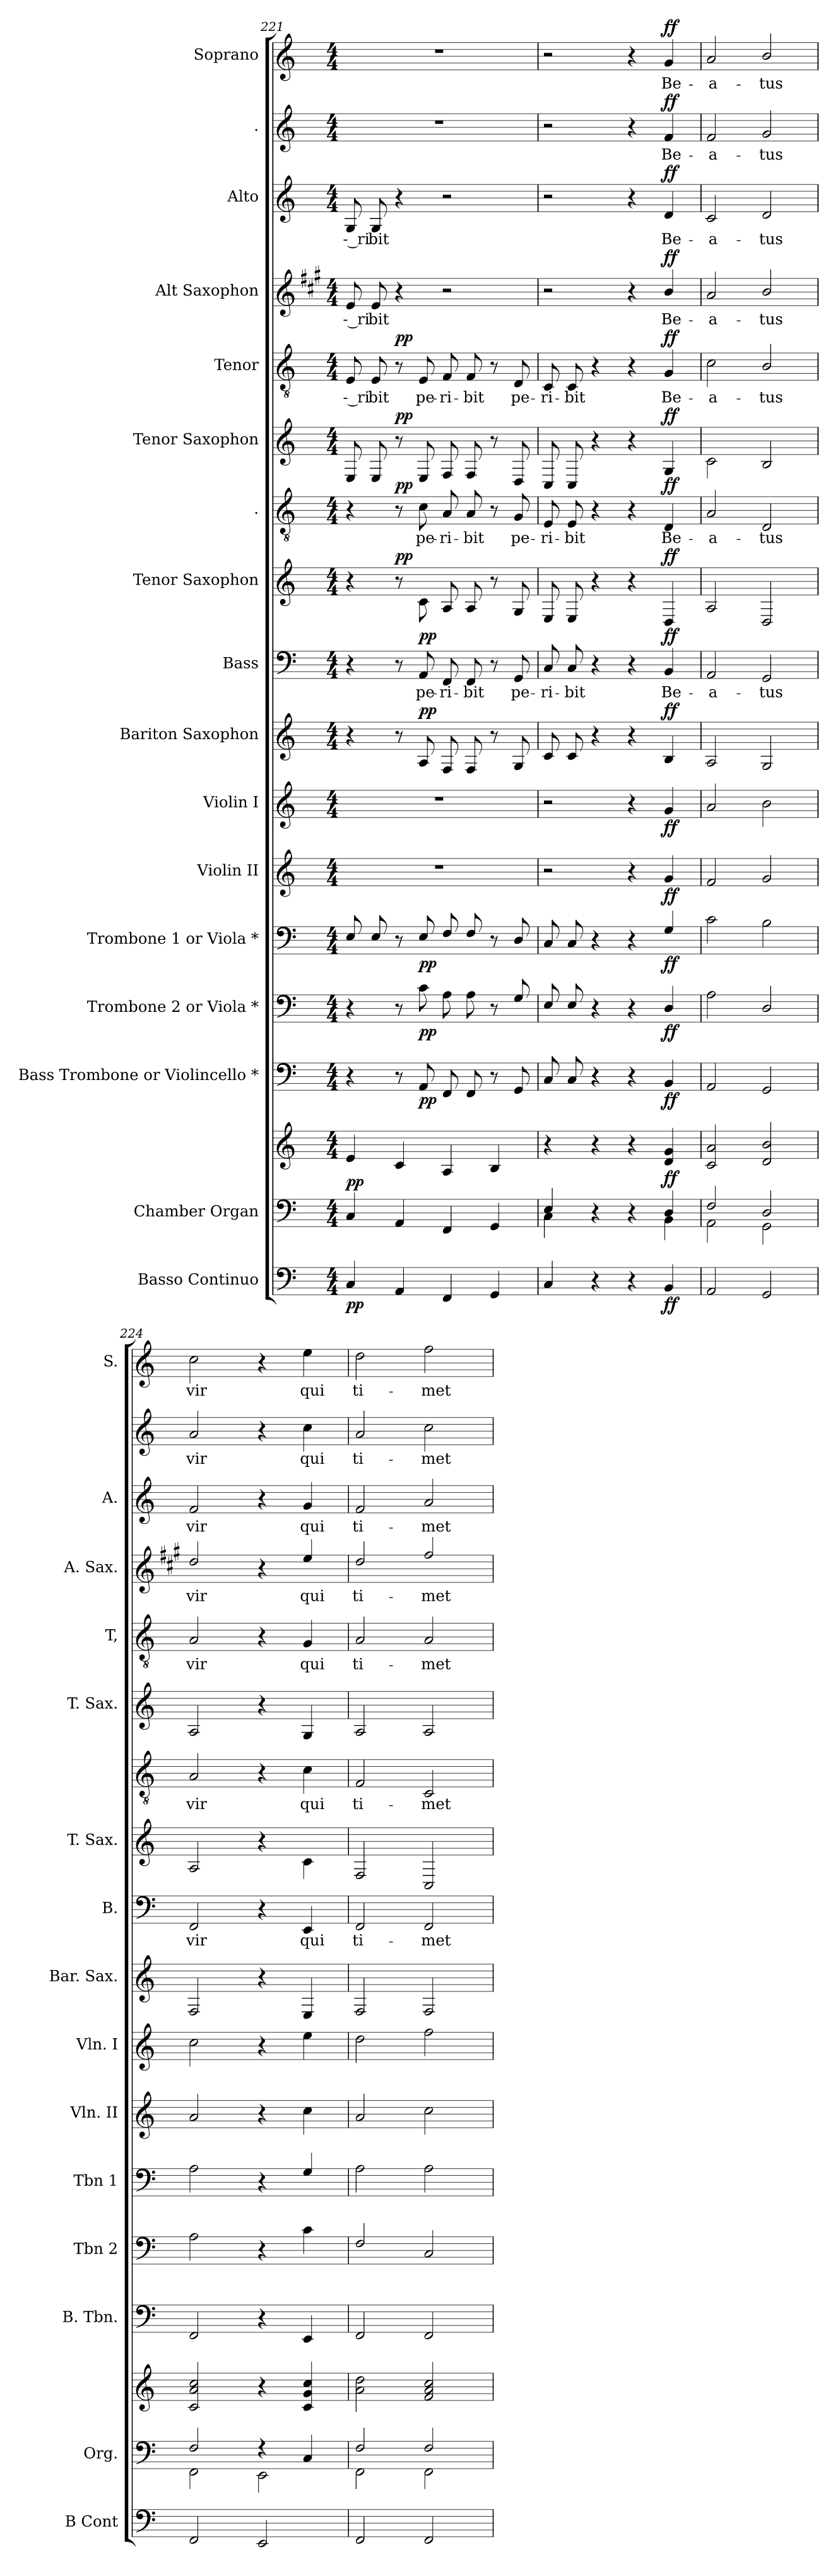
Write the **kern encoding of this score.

**kern	**dynam	**kern	**kern	**dynam	**kern	**dynam	**kern	**dynam	**kern	**dynam	**kern	**dynam	**kern	**dynam	**kern	**dynam	**kern	**text	**dynam	**kern	**dynam	**kern	**text	**dynam	**kern	**dynam	**kern	**text	**dynam	**kern	**text	**dynam	**kern	**text	**dynam	**kern	**text	**dynam	**kern	**text	**dynam
*part17	*part17	*part16	*part16	*part16	*part15	*part15	*part14	*part14	*part13	*part13	*part12	*part12	*part11	*part11	*part10	*part10	*part9	*part9	*part9	*part8	*part8	*part7	*part7	*part7	*part6	*part6	*part5	*part5	*part5	*part4	*part4	*part4	*part3	*part3	*part3	*part2	*part2	*part2	*part1	*part1	*part1
*staff18	*staff18	*staff17	*staff16	*staff16/17	*staff15	*staff15	*staff14	*staff14	*staff13	*staff13	*staff12	*staff12	*staff11	*staff11	*staff10	*staff10	*staff9	*staff9	*staff9	*staff8	*staff8	*staff7	*staff7	*staff7	*staff6	*staff6	*staff5	*staff5	*staff5	*staff4	*staff4	*staff4	*staff3	*staff3	*staff3	*staff2	*staff2	*staff2	*staff1	*staff1	*staff1
*I"Basso  Continuo	*	*I"Chamber  Organ	*	*	*I"Bass Trombone or Violincello *	*	*I"Trombone 2 or Viola *	*	*I"Trombone 1 or Viola *	*	*I"Violin II	*	*I"Violin I	*	*I"Bariton Saxophon	*	*I"Bass	*	*	*I"Tenor Saxophon	*	*I".	*	*	*I"Tenor Saxophon	*	*I"Tenor	*	*	*I"Alt Saxophon	*	*	*I"Alto	*	*	*I".	*	*	*I"Soprano	*	*
*I'B Cont	*	*I'Org.	*	*	*I'B. Tbn.	*	*I'Tbn 2	*	*I'Tbn 1	*	*I'Vln. II	*	*I'Vln. I	*	*I'Bar. Sax.	*	*I'B.	*	*	*I'T. Sax.	*	*	*	*	*I'T. Sax.	*	*I'T,	*	*	*I'A. Sax.	*	*	*I'A.	*	*	*	*	*	*I'S.	*	*
!!LO:PB:g=z
*clefF4	*	*clefF4	*clefG2	*	*clefF4	*	*clefF4	*	*clefF4	*	*clefG2	*	*clefG2	*	*clefG2	*	*clefF4	*	*	*clefG2	*	*clefGv2	*	*	*clefG2	*	*clefGv2	*	*	*clefG2	*	*	*clefG2	*	*	*clefG2	*	*	*clefG2	*	*
*ITrd7c12	*	*	*	*	*	*	*	*	*	*	*	*	*	*	*ITrd12c21	*	*	*	*	*ITrd8c14	*	*ITrd7c12	*	*	*ITrd8c14	*	*ITrd7c12	*	*	*ITrd5c9	*	*	*	*	*	*	*	*	*	*	*
*k[]	*	*k[]	*k[]	*	*k[]	*	*k[]	*	*k[]	*	*k[]	*	*k[]	*	*k[]	*	*k[]	*	*	*k[]	*	*k[]	*	*	*k[]	*	*k[]	*	*	*k[]	*	*	*k[]	*	*	*k[]	*	*	*k[]	*	*
*M4/4	*	*M4/4	*M4/4	*	*M4/4	*	*M4/4	*	*M4/4	*	*M4/4	*	*M4/4	*	*M4/4	*	*M4/4	*	*	*M4/4	*	*M4/4	*	*	*M4/4	*	*M4/4	*	*	*M4/4	*	*	*M4/4	*	*	*M4/4	*	*	*M4/4	*	*
=221	=221	=221	=221	=221	=221	=221	=221	=221	=221	=221	=221	=221	=221	=221	=221	=221	=221	=221	=221	=221	=221	=221	=221	=221	=221	=221	=221	=221	=221	=221	=221	=221	=221	=221	=221	=221	=221	=221	=221	=221	=221
!	!LO:DY:b	!	!	!LO:DY:a=2	!	!	!	!	!	!	!	!	!	!	!	!	!	!	!	!	!	!	!	!	!	!	!	!LO:LY:b	!	!	!LO:LY:b	!	!	!LO:LY:b	!	!	!	!	!	!	!
4CC/	pp	4C/	4e/	pp	4r	.	4r	.	8E/	.	1r	.	1r	.	4r	.	4r	.	.	4r	.	4r	.	.	8EE/	.	8EE/	-- ri-	.	8G/	-- ri-	.	8G/	-- ri-	.	1r	.	.	1r	.	.
!	!	!	!	!	!	!	!	!	!	!	!	!	!	!	!	!	!	!	!	!	!	!	!	!	!	!	!	!LO:LY:b	!	!	!LO:LY:b	!	!	!LO:LY:b	!	!	!	!	!	!	!
.	.	.	.	.	.	.	.	.	8E/	.	.	.	.	.	.	.	.	.	.	.	.	.	.	.	8EE/	.	8EE/	-bit	.	8G/	-bit	.	8G/	-bit	.	.	.	.	.	.	.
!	!	!	!	!	!	!	!	!	!	!	!	!	!	!	!	!	!	!	!	!	!LO:DY:a	!	!	!LO:DY:a	!	!LO:DY:a	!	!	!LO:DY:a	!	!	!	!	!	!	!	!	!	!	!	!
4AAA/	.	4AA/	4c/	.	8r	.	8r	.	8r	.	.	.	.	.	8r	.	8r	.	.	8r	pp	8r	.	pp	8r	pp	8r	.	pp	4r	.	.	4r	.	.	.	.	.	.	.	.
!	!	!	!	!	!	!LO:DY:b	!	!LO:DY:b	!	!LO:DY:b	!	!	!	!	!	!LO:DY:a	!	!LO:LY:b	!LO:DY:a	!	!	!	!LO:LY:b	!	!	!	!	!LO:LY:b	!	!	!	!	!	!	!	!	!	!	!	!	!
.	.	.	.	.	8AA/	pp	8c\	pp	8E/	pp	.	.	.	.	8AA/	pp	8AA/	pe-	pp	8C\	.	8C\	pe-	.	8EE/	.	8EE/	pe-	.	.	.	.	.	.	.	.	.	.	.	.	.
!	!	!	!	!	!	!	!	!	!	!	!	!	!	!	!	!	!	!LO:LY:b	!	!	!	!	!LO:LY:b	!	!	!	!	!LO:LY:b	!	!	!	!	!	!	!	!	!	!	!	!	!
4FFF/	.	4FF/	4A/	.	8FF/	.	8A\	.	8F/	.	.	.	.	.	8FF/	.	8FF/	-ri-	.	8AA/	.	8AA/	-ri-	.	8FF/	.	8FF/	-ri-	.	2r	.	.	2r	.	.	.	.	.	.	.	.
!	!	!	!	!	!	!	!	!	!	!	!	!	!	!	!	!	!	!LO:LY:b	!	!	!	!	!LO:LY:b	!	!	!	!	!LO:LY:b	!	!	!	!	!	!	!	!	!	!	!	!	!
.	.	.	.	.	8FF/	.	8A\	.	8F/	.	.	.	.	.	8FF/	.	8FF/	-bit	.	8AA/	.	8AA/	-bit	.	8FF/	.	8FF/	-bit	.	.	.	.	.	.	.	.	.	.	.	.	.
4GGG/	.	4GG/	4B/	.	8r	.	8r	.	8r	.	.	.	.	.	8r	.	8r	.	.	8r	.	8r	.	.	8r	.	8r	.	.	.	.	.	.	.	.	.	.	.	.	.	.
!	!	!	!	!	!	!	!	!	!	!	!	!	!	!	!	!	!	!LO:LY:b	!	!	!	!	!LO:LY:b	!	!	!	!	!LO:LY:b	!	!	!	!	!	!	!	!	!	!	!	!	!
.	.	.	.	.	8GG/	.	8G/	.	8D/	.	.	.	.	.	8GG/	.	8GG/	pe-	.	8GG/	.	8GG/	pe-	.	8DD/	.	8DD/	pe-	.	.	.	.	.	.	.	.	.	.	.	.	.
=222	=222	=222	=222	=222	=222	=222	=222	=222	=222	=222	=222	=222	=222	=222	=222	=222	=222	=222	=222	=222	=222	=222	=222	=222	=222	=222	=222	=222	=222	=222	=222	=222	=222	=222	=222	=222	=222	=222	=222	=222	=222
*	*	*^	*	*	*	*	*	*	*	*	*	*	*	*	*	*	*	*	*	*	*	*	*	*	*	*	*	*	*	*	*	*	*	*	*	*	*	*	*	*	*
!	!	!	!	!	!	!	!	!	!	!	!	!	!	!	!	!	!	!	!LO:LY:b	!	!	!	!	!LO:LY:b	!	!	!	!	!LO:LY:b	!	!	!	!	!	!	!	!	!	!	!	!	!
4CC/	.	4E/	4C\	4r	.	8C/	.	8E/	.	8C/	.	2r	.	2r	.	8C/	.	8C/	-ri-	.	8EE/	.	8EE/	-ri-	.	8CC/	.	8CC/	-ri-	.	2r	.	.	2r	.	.	2r	.	.	2r	.	.
!	!	!	!	!	!	!	!	!	!	!	!	!	!	!	!	!	!	!	!LO:LY:b	!	!	!	!	!LO:LY:b	!	!	!	!	!LO:LY:b	!	!	!	!	!	!	!	!	!	!	!	!	!
.	.	.	.	.	.	8C/	.	8E/	.	8C/	.	.	.	.	.	8C/	.	8C/	-bit	.	8EE/	.	8EE/	-bit	.	8CC/	.	8CC/	-bit	.	.	.	.	.	.	.	.	.	.	.	.	.
4r	.	4r	4ryy	4r	.	4r	.	4r	.	4r	.	.	.	.	.	4r	.	4r	.	.	4r	.	4r	.	.	4r	.	4r	.	.	.	.	.	.	.	.	.	.	.	.	.	.
4r	.	4r	4ryy	4r	.	4r	.	4r	.	4r	.	4r	.	4r	.	4r	.	4r	.	.	4r	.	4r	.	.	4r	.	4r	.	.	4r	.	.	4r	.	.	4r	.	.	4r	.	.
!	!LO:DY:b	!	!	!	!LO:DY:a=2	!	!LO:DY:b	!	!LO:DY:b	!	!LO:DY:b	!	!LO:DY:b	!	!LO:DY:b	!	!LO:DY:a	!	!LO:LY:b	!LO:DY:a	!	!LO:DY:a	!	!LO:LY:b	!LO:DY:a	!	!LO:DY:a	!	!LO:LY:b	!LO:DY:a	!	!LO:LY:b	!LO:DY:a	!	!LO:LY:b	!LO:DY:a	!	!LO:LY:b	!LO:DY:a	!	!LO:LY:b	!LO:DY:a
4BBB/	ff	4D/	4BB\	4d/ 4g/	ff	4BB/	ff	4D/	ff	4G/	ff	4g/	ff	4g/	ff	4BB/	ff	4BB/	Be-	ff	4DD/	ff	4DD/	Be-	ff	4GG/	ff	4GG/	Be-	ff	4d/	Be-	ff	4d/	Be-	ff	4f/	Be-	ff	4g/	Be-	ff
=223	=223	=223	=223	=223	=223	=223	=223	=223	=223	=223	=223	=223	=223	=223	=223	=223	=223	=223	=223	=223	=223	=223	=223	=223	=223	=223	=223	=223	=223	=223	=223	=223	=223	=223	=223	=223	=223	=223	=223	=223	=223	=223
!	!	!	!	!	!	!	!	!	!	!	!	!	!	!	!	!	!	!	!LO:LY:b	!	!	!	!	!LO:LY:b	!	!	!	!	!LO:LY:b	!	!	!LO:LY:b	!	!	!LO:LY:b	!	!	!LO:LY:b	!	!	!LO:LY:b	!
2AAA/	.	2F/	2AA\	2c/ 2a/	.	2AA/	.	2A\	.	2c\	.	2f/	.	2a/	.	2AA/	.	2AA/	-a-	.	2AA/	.	2AA/	-a-	.	2C\	.	2C\	-a-	.	2c/	-a-	.	2c/	-a-	.	2f/	-a-	.	2a/	-a-	.
!	!	!	!	!	!	!	!	!	!	!	!	!	!	!	!	!	!	!	!LO:LY:b	!	!	!	!	!LO:LY:b	!	!	!	!	!LO:LY:b	!	!	!LO:LY:b	!	!	!LO:LY:b	!	!	!LO:LY:b	!	!	!LO:LY:b	!
2GGG/	.	2D/	2GG\	2d/ 2b/	.	2GG/	.	2D/	.	2B\	.	2g/	.	2b\	.	2GG/	.	2GG/	-tus	.	2DD/	.	2DD/	-tus	.	2BB/	.	2BB/	-tus	.	2d/	-tus	.	2d/	-tus	.	2g/	-tus	.	2b/	-tus	.
=224	=224	=224	=224	=224	=224	=224	=224	=224	=224	=224	=224	=224	=224	=224	=224	=224	=224	=224	=224	=224	=224	=224	=224	=224	=224	=224	=224	=224	=224	=224	=224	=224	=224	=224	=224	=224	=224	=224	=224	=224	=224	=224
!	!	!	!	!	!	!	!	!	!	!	!	!	!	!	!	!	!	!	!LO:LY:b	!	!	!	!	!LO:LY:b	!	!	!	!	!LO:LY:b	!	!	!LO:LY:b	!	!	!LO:LY:b	!	!	!LO:LY:b	!	!	!LO:LY:b	!
2FFF/	.	2F/	2FF\	2c/ 2a/ 2cc/	.	2FF/	.	2A\	.	2A\	.	2a/	.	2cc\	.	2FF/	.	2FF/	vir	.	2AA/	.	2AA/	vir	.	2AA/	.	2AA/	vir	.	2f/	vir	.	2f/	vir	.	2a/	vir	.	2cc\	vir	.
2EEE/	.	4r	2EE\	4r	.	4r	.	4r	.	4r	.	4r	.	4r	.	4r	.	4r	.	.	4r	.	4r	.	.	4r	.	4r	.	.	4r	.	.	4r	.	.	4r	.	.	4r	.	.
!	!	!	!	!	!	!	!	!	!	!	!	!	!	!	!	!	!	!	!LO:LY:b	!	!	!	!	!LO:LY:b	!	!	!	!	!LO:LY:b	!	!	!LO:LY:b	!	!	!LO:LY:b	!	!	!LO:LY:b	!	!	!LO:LY:b	!
.	.	4C/	.	4c/ 4g/ 4cc/	.	4EE/	.	4c\	.	4G/	.	4cc\	.	4ee\	.	4EE/	.	4EE/	qui	.	4C\	.	4C\	qui	.	4GG/	.	4GG/	qui	.	4g/	qui	.	4g/	qui	.	4cc\	qui	.	4ee\	qui	.
=225	=225	=225	=225	=225	=225	=225	=225	=225	=225	=225	=225	=225	=225	=225	=225	=225	=225	=225	=225	=225	=225	=225	=225	=225	=225	=225	=225	=225	=225	=225	=225	=225	=225	=225	=225	=225	=225	=225	=225	=225	=225	=225
!	!	!	!	!	!	!	!	!	!	!	!	!	!	!	!	!	!	!	!LO:LY:b	!	!	!	!	!LO:LY:b	!	!	!	!	!LO:LY:b	!	!	!LO:LY:b	!	!	!LO:LY:b	!	!	!LO:LY:b	!	!	!LO:LY:b	!
2FFF/	.	2F/	2FF\	2a\ 2dd\	.	2FF/	.	2F/	.	2A\	.	2a/	.	2dd\	.	2FF/	.	2FF/	ti-	.	2FF/	.	2FF/	ti-	.	2AA/	.	2AA/	ti-	.	2f/	ti-	.	2f/	ti-	.	2a/	ti-	.	2dd\	ti-	.
!	!	!	!	!	!	!	!	!	!	!	!	!	!	!	!	!	!	!	!LO:LY:b	!	!	!	!	!LO:LY:b	!	!	!	!	!LO:LY:b	!	!	!LO:LY:b	!	!	!LO:LY:b	!	!	!LO:LY:b	!	!	!LO:LY:b	!
2FFF/	.	2F/	2FF\	2f/ 2a/ 2cc/	.	2FF/	.	2C/	.	2A\	.	2cc\	.	2ff\	.	2FF/	.	2FF/	-met	.	2CC/	.	2CC/	-met	.	2AA/	.	2AA/	-met	.	2a/	-met	.	2a/	-met	.	2cc\	-met	.	2ff\	-met	.
*	*	*v	*v	*	*	*	*	*	*	*	*	*	*	*	*	*	*	*	*	*	*	*	*	*	*	*	*	*	*	*	*	*	*	*	*	*	*	*	*	*	*	*
=	=	=	=	=	=	=	=	=	=	=	=	=	=	=	=	=	=	=	=	=	=	=	=	=	=	=	=	=	=	=	=	=	=	=	=	=	=	=	=	=	=
*-	*-	*-	*-	*-	*-	*-	*-	*-	*-	*-	*-	*-	*-	*-	*-	*-	*-	*-	*-	*-	*-	*-	*-	*-	*-	*-	*-	*-	*-	*-	*-	*-	*-	*-	*-	*-	*-	*-	*-	*-	*-
